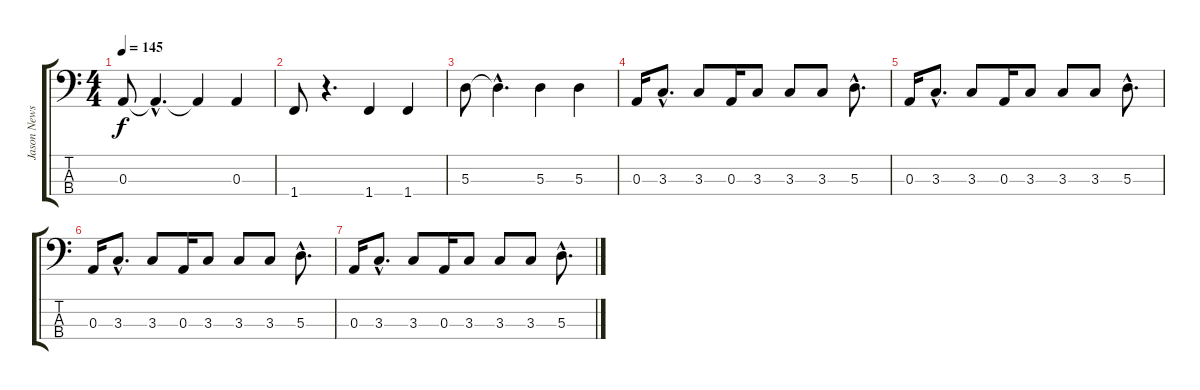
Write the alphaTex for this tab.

\track ("Jason Newsted" "Jason News") {instrument electricbassfinger}
\staff {score tabs}
\tuning (G2 D2 A1 E1) {hide}
\ts (4 4)
\tempo 145
\clef f4
\ks c
0.3.8{dy f} 0.3{hac t}.4{d} 0.3{t}.4 0.3.4 |
1.4.8 r.4{d} 1.4.4 1.4.4 |
5.3.8 5.3{hac t}.4{d} 5.3.4 5.3.4 |
0.3.16 3.3{hac}.8{d} 3.3.8 0.3.16 3.3.8 3.3.8 3.3.8 5.3{hac}.8{d} |
0.3.16 3.3{hac}.8{d} 3.3.8 0.3.16 3.3.8 3.3.8 3.3.8 5.3{hac}.8{d} |
0.3.16 3.3{hac}.8{d} 3.3.8 0.3.16 3.3.8 3.3.8 3.3.8 5.3{hac}.8{d} |
0.3.16 3.3{hac}.8{d} 3.3.8 0.3.16 3.3.8 3.3.8 3.3.8 5.3{hac}.8{d}
